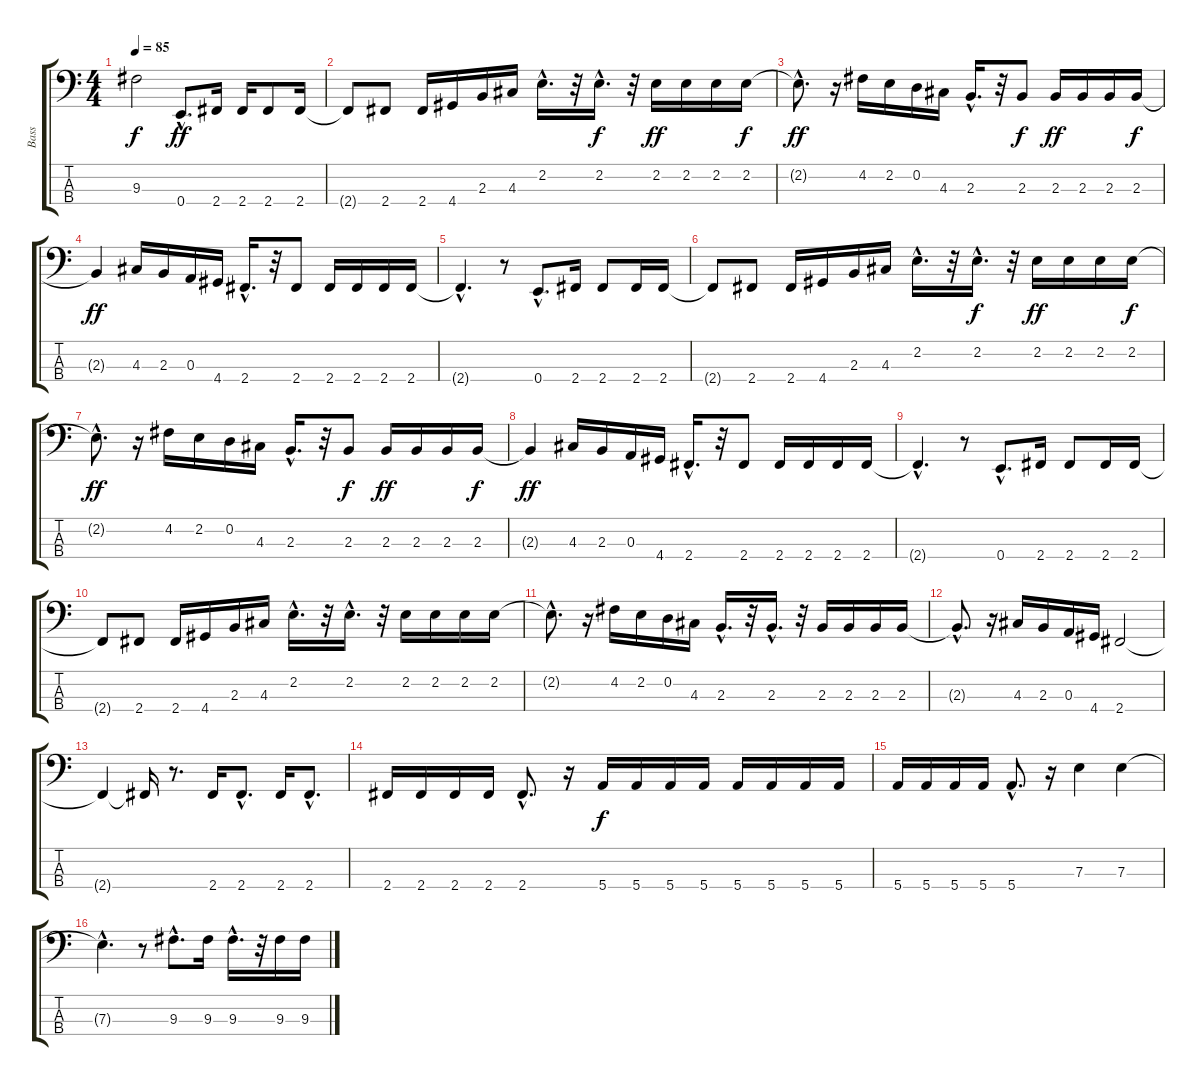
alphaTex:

\track ("Bass" "Bass") {instrument electricbassfinger}
\staff {score tabs}
\tuning (G2 D2 A1 E1) {hide}
\ts (4 4)
\tempo 85
\clef f4
\ks c
9.3{t}.2{dy f} 0.4{hac}.8{d dy ff} 2.4.16 2.4.16 2.4.8 2.4.16 |
2.4{t}.8 2.4.8 2.4.16 4.4.16 2.3.16 4.3.16 2.2{hac}.16{d} r.32 2.2{hac}.16{d dy f} r.32 2.2.16{dy ff} 2.2.16 2.2.16 2.2.16{dy f} |
2.2{hac t}.8{d dy ff} r.16 4.2.16 2.2.16 0.2.16 4.3.16 2.3{hac}.16{d} r.32 2.3.8{dy f} 2.3.16{dy ff} 2.3.16 2.3.16 2.3.16{dy f} |
2.3{t}.4{dy ff} 4.3.16 2.3.16 0.3.16 4.4.16 2.4{hac}.16{d} r.32 2.4.8 2.4.16 2.4.16 2.4.16 2.4.16 |
2.4{hac t}.4{d} r.8 0.4{hac}.8{d} 2.4.16 2.4.8 2.4.16 2.4.16 |
2.4{t}.8 2.4.8 2.4.16 4.4.16 2.3.16 4.3.16 2.2{hac}.16{d} r.32 2.2{hac}.16{d dy f} r.32 2.2.16{dy ff} 2.2.16 2.2.16 2.2.16{dy f} |
2.2{hac t}.8{d dy ff} r.16 4.2.16 2.2.16 0.2.16 4.3.16 2.3{hac}.16{d} r.32 2.3.8{dy f} 2.3.16{dy ff} 2.3.16 2.3.16 2.3.16{dy f} |
2.3{t}.4{dy ff} 4.3.16 2.3.16 0.3.16 4.4.16 2.4{hac}.16{d} r.32 2.4.8 2.4.16 2.4.16 2.4.16 2.4.16 |
2.4{hac t}.4{d} r.8 0.4{hac}.8{d} 2.4.16 2.4.8 2.4.16 2.4.16 |
2.4{t}.8 2.4.8 2.4.16 4.4.16 2.3.16 4.3.16 2.2{hac}.16{d} r.32 2.2{hac}.16{d} r.32 2.2.16 2.2.16 2.2.16 2.2.16 |
2.2{hac t}.8{d} r.16 4.2.16 2.2.16 0.2.16 4.3.16 2.3{hac}.16{d} r.32 2.3{hac}.16{d} r.32 2.3.16 2.3.16 2.3.16 2.3.16 |
2.3{hac t}.8{d} r.16 4.3.16 2.3.16 0.3.16 4.4.16 2.4.2 |
2.4{t}.4 2.4{t}.16 r.8{d} 2.4.16 2.4{hac}.8{d} 2.4.16 2.4{hac}.8{d} |
2.4.16 2.4.16 2.4.16 2.4.16 2.4{hac}.8{d} r.16 5.4.16{dy f} 5.4.16 5.4.16 5.4.16 5.4.16 5.4.16 5.4.16 5.4.16 |
5.4.16 5.4.16 5.4.16 5.4.16 5.4{hac}.8{d} r.16 7.3.4 7.3.4 |
7.3{hac t}.4{d} r.8 9.3{hac}.8{d} 9.3.16 9.3{hac}.16{d} r.32 9.3.16 9.3.16
